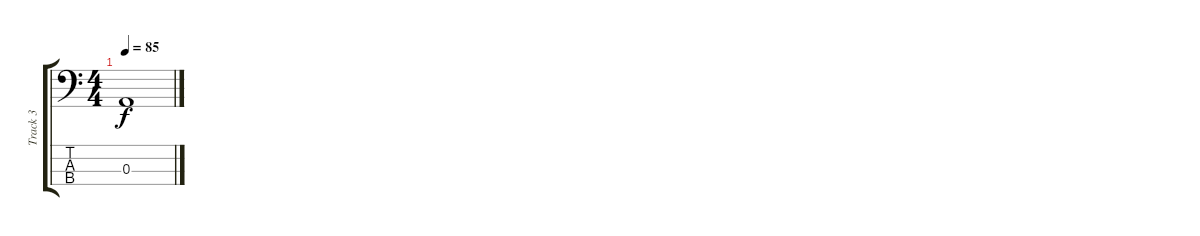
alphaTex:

\track ("Track 3" "Track 3") {instrument slapbass1}
\staff {score tabs}
\tuning (G2 D2 A1 E1) {hide}
\ts (4 4)
\tempo 85
\clef f4
\ks c
0.3.1{dy f}
